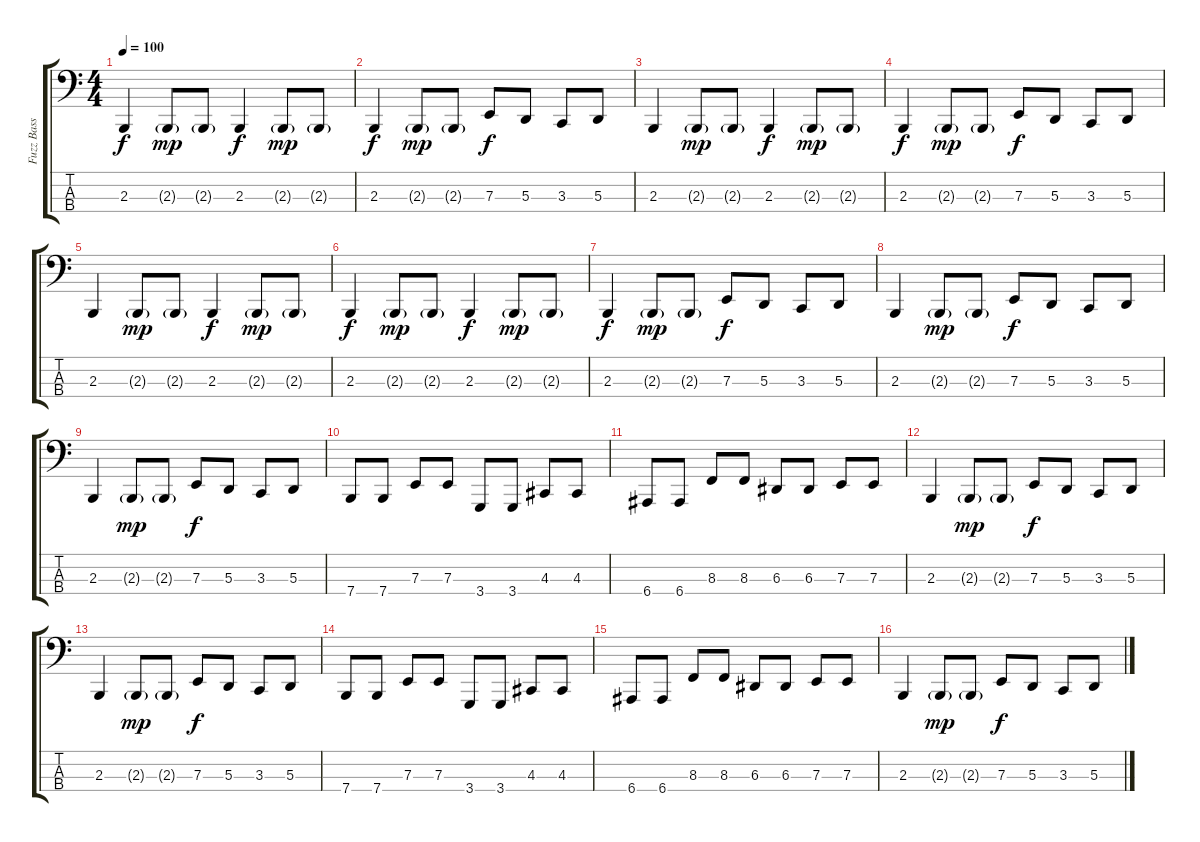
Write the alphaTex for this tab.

\track ("Fuzz Bass" "Fuzz Bass") {instrument lead8bassandlead}
\staff {score tabs}
\tuning (G2 D2 A1 E1) {hide}
\ts (4 4)
\tempo 100
\clef f4
\ks c
2.3.4{dy f} 2.3{g}.8{dy mp} 2.3{g}.8 2.3.4{dy f} 2.3{g}.8{dy mp} 2.3{g}.8 |
2.3.4{dy f} 2.3{g}.8{dy mp} 2.3{g}.8 7.3.8{dy f} 5.3.8 3.3.8 5.3.8 |
2.3.4 2.3{g}.8{dy mp} 2.3{g}.8 2.3.4{dy f} 2.3{g}.8{dy mp} 2.3{g}.8 |
2.3.4{dy f} 2.3{g}.8{dy mp} 2.3{g}.8 7.3.8{dy f} 5.3.8 3.3.8 5.3.8 |
2.3.4 2.3{g}.8{dy mp} 2.3{g}.8 2.3.4{dy f} 2.3{g}.8{dy mp} 2.3{g}.8 |
2.3.4{dy f} 2.3{g}.8{dy mp} 2.3{g}.8 2.3.4{dy f} 2.3{g}.8{dy mp} 2.3{g}.8 |
2.3.4{dy f} 2.3{g}.8{dy mp} 2.3{g}.8 7.3.8{dy f} 5.3.8 3.3.8 5.3.8 |
2.3.4 2.3{g}.8{dy mp} 2.3{g}.8 7.3.8{dy f} 5.3.8 3.3.8 5.3.8 |
2.3.4 2.3{g}.8{dy mp} 2.3{g}.8 7.3.8{dy f} 5.3.8 3.3.8 5.3.8 |
7.4.8 7.4.8 7.3.8 7.3.8 3.4.8 3.4.8 4.3.8 4.3.8 |
6.4.8 6.4.8 8.3.8 8.3.8 6.3.8 6.3.8 7.3.8 7.3.8 |
2.3.4 2.3{g}.8{dy mp} 2.3{g}.8 7.3.8{dy f} 5.3.8 3.3.8 5.3.8 |
2.3.4 2.3{g}.8{dy mp} 2.3{g}.8 7.3.8{dy f} 5.3.8 3.3.8 5.3.8 |
7.4.8 7.4.8 7.3.8 7.3.8 3.4.8 3.4.8 4.3.8 4.3.8 |
6.4.8 6.4.8 8.3.8 8.3.8 6.3.8 6.3.8 7.3.8 7.3.8 |
2.3.4 2.3{g}.8{dy mp} 2.3{g}.8 7.3.8{dy f} 5.3.8 3.3.8 5.3.8
